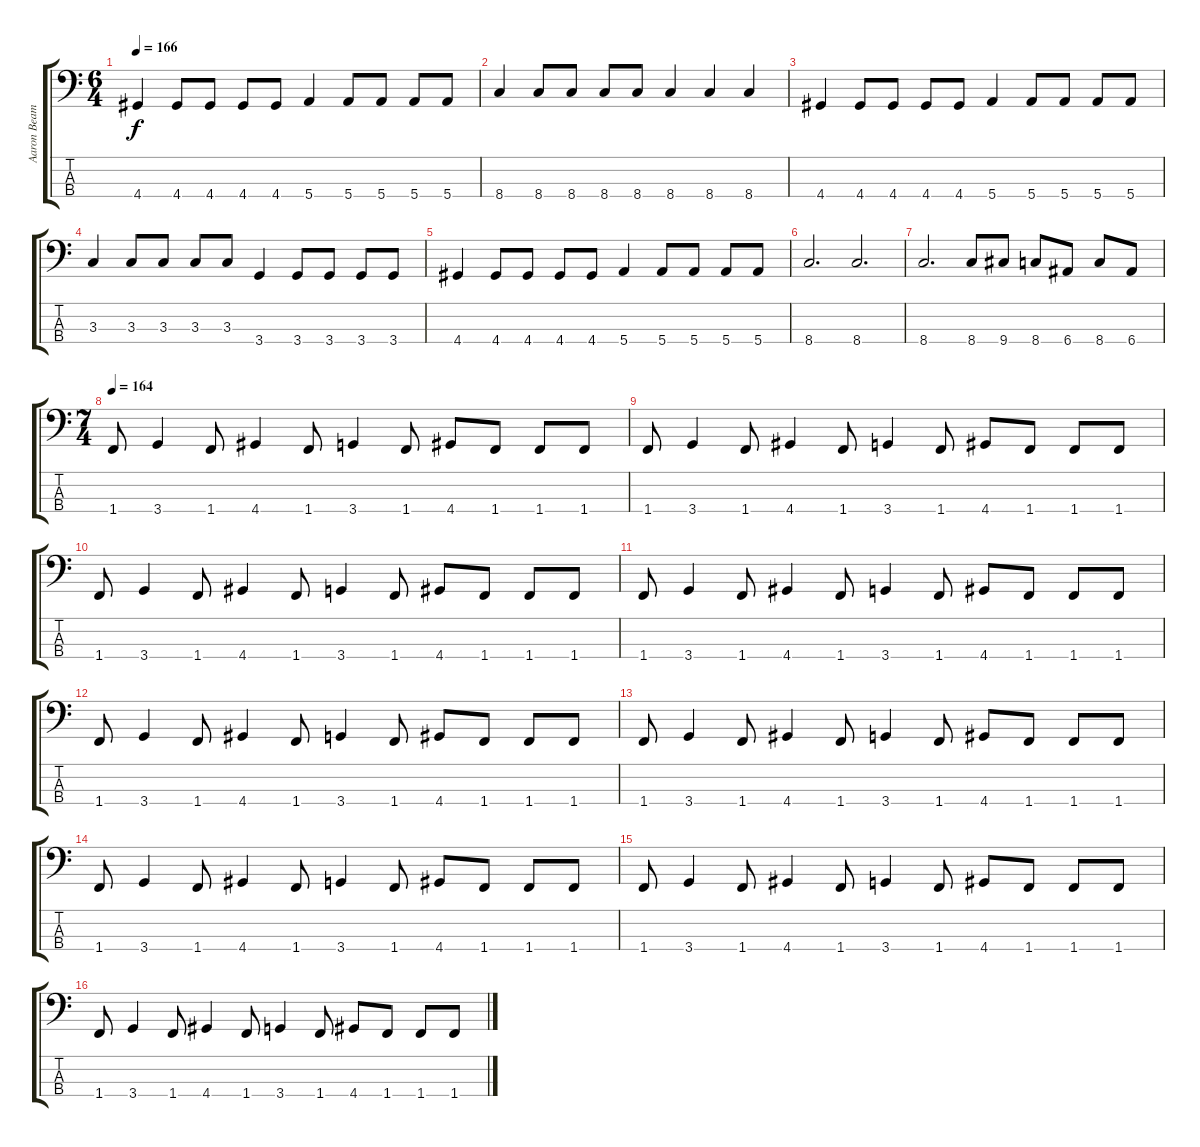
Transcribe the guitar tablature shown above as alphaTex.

\track ("Aaron Beam" "Aaron Beam") {instrument electricbassfinger}
\staff {score tabs}
\tuning (G2 D2 A1 E1) {hide}
\ts (6 4)
\tempo 166
\clef f4
\ks c
4.4.4{dy f} 4.4.8 4.4.8 4.4.8 4.4.8 5.4.4 5.4.8 5.4.8 5.4.8 5.4.8 |
8.4.4 8.4.8 8.4.8 8.4.8 8.4.8 8.4.4 8.4.4 8.4.4 |
4.4.4 4.4.8 4.4.8 4.4.8 4.4.8 5.4.4 5.4.8 5.4.8 5.4.8 5.4.8 |
3.3.4 3.3.8 3.3.8 3.3.8 3.3.8 3.4.4 3.4.8 3.4.8 3.4.8 3.4.8 |
4.4.4 4.4.8 4.4.8 4.4.8 4.4.8 5.4.4 5.4.8 5.4.8 5.4.8 5.4.8 |
8.4.2{d} 8.4.2{d} |
8.4.2{d} 8.4.8 9.4.8 8.4.8 6.4.8 8.4.8 6.4.8 |
\ts (7 4)
\tempo 164
1.4.8 3.4.4 1.4.8 4.4.4 1.4.8 3.4.4 1.4.8 4.4.8 1.4.8 1.4.8 1.4.8 |
1.4.8 3.4.4 1.4.8 4.4.4 1.4.8 3.4.4 1.4.8 4.4.8 1.4.8 1.4.8 1.4.8 |
1.4.8 3.4.4 1.4.8 4.4.4 1.4.8 3.4.4 1.4.8 4.4.8 1.4.8 1.4.8 1.4.8 |
1.4.8 3.4.4 1.4.8 4.4.4 1.4.8 3.4.4 1.4.8 4.4.8 1.4.8 1.4.8 1.4.8 |
1.4.8 3.4.4 1.4.8 4.4.4 1.4.8 3.4.4 1.4.8 4.4.8 1.4.8 1.4.8 1.4.8 |
1.4.8 3.4.4 1.4.8 4.4.4 1.4.8 3.4.4 1.4.8 4.4.8 1.4.8 1.4.8 1.4.8 |
1.4.8 3.4.4 1.4.8 4.4.4 1.4.8 3.4.4 1.4.8 4.4.8 1.4.8 1.4.8 1.4.8 |
1.4.8 3.4.4 1.4.8 4.4.4 1.4.8 3.4.4 1.4.8 4.4.8 1.4.8 1.4.8 1.4.8 |
1.4.8 3.4.4 1.4.8 4.4.4 1.4.8 3.4.4 1.4.8 4.4.8 1.4.8 1.4.8 1.4.8
